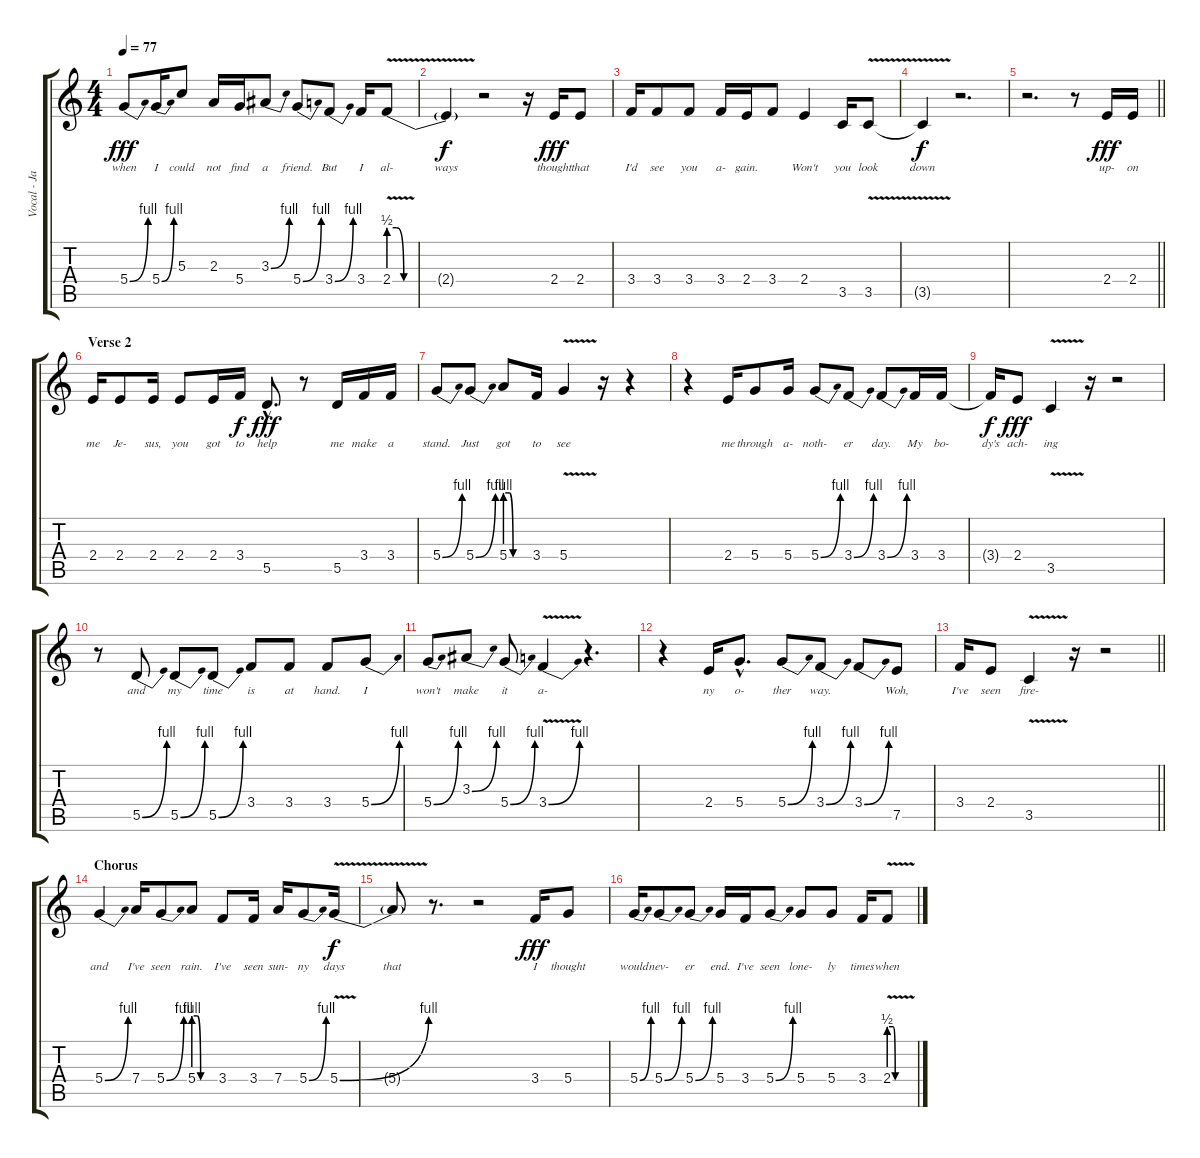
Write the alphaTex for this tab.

\track ("Vocal - James Taylor" "Vocal - Ja") {instrument electricguitarjazz}
\staff {score tabs}
\tuning (E4 B3 G3 D3 A2 E2) {hide}
\ts (4 4)
\tempo 77
\clef g2
\ks c
5.4{be (bend 0 0 60 4)}.8{lyrics (0 "when") lyrics (1 "") lyrics (2 "") lyrics (3 "") lyrics (4 "") dy fff} 5.4{be (bend 0 0 60 4)}.16{lyrics (0 "I") lyrics (1 "") lyrics (2 "") lyrics (3 "") lyrics (4 "")} 5.3.8{lyrics (0 "could") lyrics (1 "") lyrics (2 "") lyrics (3 "") lyrics (4 "")} 2.3.16{lyrics (0 "not") lyrics (1 "") lyrics (2 "") lyrics (3 "") lyrics (4 "")} 5.4.16{lyrics (0 "find") lyrics (1 "") lyrics (2 "") lyrics (3 "") lyrics (4 "")} 3.3{be (bend 0 0 60 4)}.8{lyrics (0 "a") lyrics (1 "") lyrics (2 "") lyrics (3 "") lyrics (4 "")} 5.4{be (bend 0 0 60 4)}.8{lyrics (0 "friend.") lyrics (1 "") lyrics (2 "") lyrics (3 "") lyrics (4 "")} 3.4{be (bend 0 0 60 4)}.8{lyrics (0 "But") lyrics (1 "") lyrics (2 "") lyrics (3 "") lyrics (4 "")} 3.4.16{lyrics (0 "I") lyrics (1 "") lyrics (2 "") lyrics (3 "") lyrics (4 "")} 2.4{be (custom 0 2 5 2 10 0 15 0 40 0 60 0) v}.8{lyrics (0 "al-") lyrics (1 "") lyrics (2 "") lyrics (3 "") lyrics (4 "")} |
2.4{t}.4{lyrics (0 "ways") lyrics (1 "") lyrics (2 "") lyrics (3 "") lyrics (4 "") dy f} r.2 r.16 2.4.16{lyrics (0 "thought") lyrics (1 "") lyrics (2 "") lyrics (3 "") lyrics (4 "") dy fff} 2.4.8{lyrics (0 "that") lyrics (1 "") lyrics (2 "") lyrics (3 "") lyrics (4 "")} |
3.4.16{lyrics (0 "I'd") lyrics (1 "") lyrics (2 "") lyrics (3 "") lyrics (4 "")} 3.4.8{lyrics (0 "see") lyrics (1 "") lyrics (2 "") lyrics (3 "") lyrics (4 "")} 3.4.8{lyrics (0 "you") lyrics (1 "") lyrics (2 "") lyrics (3 "") lyrics (4 "")} 3.4.16{lyrics (0 "a-") lyrics (1 "") lyrics (2 "") lyrics (3 "") lyrics (4 "")} 2.4.16{lyrics (0 "gain.") lyrics (1 "") lyrics (2 "") lyrics (3 "") lyrics (4 "")} 3.4.8{lyrics (0 "") lyrics (1 "") lyrics (2 "") lyrics (3 "") lyrics (4 "")} 2.4.4{lyrics (0 "Won't") lyrics (1 "") lyrics (2 "") lyrics (3 "") lyrics (4 "")} 3.5.16{lyrics (0 "you") lyrics (1 "") lyrics (2 "") lyrics (3 "") lyrics (4 "")} 3.5{v}.8{lyrics (0 "look") lyrics (1 "") lyrics (2 "") lyrics (3 "") lyrics (4 "")} |
3.5{t}.4{lyrics (0 "down") lyrics (1 "") lyrics (2 "") lyrics (3 "") lyrics (4 "") dy f} r.2{d} |
\barLineRight lightlight
r.2{d} r.8 2.4.16{lyrics (0 "up-") lyrics (1 "") lyrics (2 "") lyrics (3 "") lyrics (4 "") dy fff} 2.4.16{lyrics (0 "on") lyrics (1 "") lyrics (2 "") lyrics (3 "") lyrics (4 "")} |
\section ("" "Verse 2")
2.4.16{lyrics (0 "me") lyrics (1 "") lyrics (2 "") lyrics (3 "") lyrics (4 "")} 2.4.8{lyrics (0 "Je-") lyrics (1 "") lyrics (2 "") lyrics (3 "") lyrics (4 "")} 2.4.16{lyrics (0 "sus,") lyrics (1 "") lyrics (2 "") lyrics (3 "") lyrics (4 "")} 2.4.8{lyrics (0 "you") lyrics (1 "") lyrics (2 "") lyrics (3 "") lyrics (4 "")} 2.4.16{lyrics (0 "got") lyrics (1 "") lyrics (2 "") lyrics (3 "") lyrics (4 "")} 3.4.16{lyrics (0 "to") lyrics (1 "") lyrics (2 "") lyrics (3 "") lyrics (4 "") dy f} 5.5{hac}.8{d lyrics (0 "help") lyrics (1 "") lyrics (2 "") lyrics (3 "") lyrics (4 "") dy fff} r.8 5.5.16{lyrics (0 "me") lyrics (1 "") lyrics (2 "") lyrics (3 "") lyrics (4 "")} 3.4.16{lyrics (0 "make") lyrics (1 "") lyrics (2 "") lyrics (3 "") lyrics (4 "")} 3.4.16{lyrics (0 "a") lyrics (1 "") lyrics (2 "") lyrics (3 "") lyrics (4 "")} |
5.4{be (bend 0 0 60 4)}.8{lyrics (0 "stand.") lyrics (1 "") lyrics (2 "") lyrics (3 "") lyrics (4 "")} 5.4{be (bend 0 0 60 4)}.8{lyrics (0 "Just") lyrics (1 "") lyrics (2 "") lyrics (3 "") lyrics (4 "")} 5.4{be (custom 0 4 10 4 20 0 40 0 60 0)}.8{lyrics (0 "got") lyrics (1 "") lyrics (2 "") lyrics (3 "") lyrics (4 "")} 3.4.16{lyrics (0 "to") lyrics (1 "") lyrics (2 "") lyrics (3 "") lyrics (4 "")} 5.4{v}.4{lyrics (0 "see") lyrics (1 "") lyrics (2 "") lyrics (3 "") lyrics (4 "")} r.16 r.4 |
r.4 2.4.16{lyrics (0 "me") lyrics (1 "") lyrics (2 "") lyrics (3 "") lyrics (4 "")} 5.4.8{lyrics (0 "through") lyrics (1 "") lyrics (2 "") lyrics (3 "") lyrics (4 "")} 5.4.16{lyrics (0 "a-") lyrics (1 "") lyrics (2 "") lyrics (3 "") lyrics (4 "")} 5.4{be (bend 0 0 60 4)}.8{lyrics (0 "noth-") lyrics (1 "") lyrics (2 "") lyrics (3 "") lyrics (4 "")} 3.4{be (bend 0 0 60 4)}.8{lyrics (0 "er") lyrics (1 "") lyrics (2 "") lyrics (3 "") lyrics (4 "")} 3.4{be (bend 0 0 60 4)}.8{lyrics (0 "day.") lyrics (1 "") lyrics (2 "") lyrics (3 "") lyrics (4 "")} 3.4.16{lyrics (0 "My") lyrics (1 "") lyrics (2 "") lyrics (3 "") lyrics (4 "")} 3.4.16{lyrics (0 "bo-") lyrics (1 "") lyrics (2 "") lyrics (3 "") lyrics (4 "")} |
3.4{t}.16{lyrics (0 "dy's") lyrics (1 "") lyrics (2 "") lyrics (3 "") lyrics (4 "") dy f} 2.4.8{lyrics (0 "ach-") lyrics (1 "") lyrics (2 "") lyrics (3 "") lyrics (4 "") dy fff} 3.5{v}.4{lyrics (0 "ing") lyrics (1 "") lyrics (2 "") lyrics (3 "") lyrics (4 "")} r.16 r.2 |
r.8 5.5{be (bend 0 0 60 4)}.8{lyrics (0 "and") lyrics (1 "") lyrics (2 "") lyrics (3 "") lyrics (4 "")} 5.5{be (bend 0 0 60 4)}.8{lyrics (0 "my") lyrics (1 "") lyrics (2 "") lyrics (3 "") lyrics (4 "")} 5.5{be (bend 0 0 60 4)}.8{lyrics (0 "time") lyrics (1 "") lyrics (2 "") lyrics (3 "") lyrics (4 "")} 3.4.8{lyrics (0 "is") lyrics (1 "") lyrics (2 "") lyrics (3 "") lyrics (4 "")} 3.4.8{lyrics (0 "at") lyrics (1 "") lyrics (2 "") lyrics (3 "") lyrics (4 "")} 3.4.8{lyrics (0 "hand.") lyrics (1 "") lyrics (2 "") lyrics (3 "") lyrics (4 "")} 5.4{be (bend 0 0 60 4)}.8{lyrics (0 "I") lyrics (1 "") lyrics (2 "") lyrics (3 "") lyrics (4 "")} |
5.4{be (bend 0 0 60 4)}.8{lyrics (0 "won't") lyrics (1 "") lyrics (2 "") lyrics (3 "") lyrics (4 "")} 3.3{be (bend 0 0 60 4)}.8{lyrics (0 "make") lyrics (1 "") lyrics (2 "") lyrics (3 "") lyrics (4 "")} 5.4{be (bend 0 0 60 4)}.8{lyrics (0 "it") lyrics (1 "") lyrics (2 "") lyrics (3 "") lyrics (4 "")} 3.4{be (bend 0 0 60 4) v}.4{lyrics (0 "a-") lyrics (1 "") lyrics (2 "") lyrics (3 "") lyrics (4 "")} r.4{d} |
r.4 2.4.16{lyrics (0 "ny") lyrics (1 "") lyrics (2 "") lyrics (3 "") lyrics (4 "")} 5.4{hac}.8{d lyrics (0 "o-") lyrics (1 "") lyrics (2 "") lyrics (3 "") lyrics (4 "")} 5.4{be (bend 0 0 60 4)}.8{lyrics (0 "ther") lyrics (1 "") lyrics (2 "") lyrics (3 "") lyrics (4 "")} 3.4{be (bend 0 0 60 4)}.8{lyrics (0 "way.") lyrics (1 "") lyrics (2 "") lyrics (3 "") lyrics (4 "")} 3.4{be (bend 0 0 60 4)}.8{lyrics (0 "") lyrics (1 "") lyrics (2 "") lyrics (3 "") lyrics (4 "")} 7.5.8{lyrics (0 "Woh,") lyrics (1 "") lyrics (2 "") lyrics (3 "") lyrics (4 "")} |
\barLineRight lightlight
3.4.16{lyrics (0 "I've") lyrics (1 "") lyrics (2 "") lyrics (3 "") lyrics (4 "")} 2.4.8{lyrics (0 "seen") lyrics (1 "") lyrics (2 "") lyrics (3 "") lyrics (4 "")} 3.5{v}.4{lyrics (0 "fire-") lyrics (1 "") lyrics (2 "") lyrics (3 "") lyrics (4 "")} r.16 r.2 |
\section ("" "Chorus")
5.4{be (bend 0 0 60 4)}.4{lyrics (0 "and") lyrics (1 "") lyrics (2 "") lyrics (3 "") lyrics (4 "")} 7.4.16{lyrics (0 "I've") lyrics (1 "") lyrics (2 "") lyrics (3 "") lyrics (4 "")} 5.4{be (bend 0 0 60 4)}.8{lyrics (0 "seen") lyrics (1 "") lyrics (2 "") lyrics (3 "") lyrics (4 "")} 5.4{be (custom 0 4 10 4 20 0 40 0 60 0)}.8{lyrics (0 "rain.") lyrics (1 "") lyrics (2 "") lyrics (3 "") lyrics (4 "")} 3.4.8{lyrics (0 "I've") lyrics (1 "") lyrics (2 "") lyrics (3 "") lyrics (4 "")} 3.4.16{lyrics (0 "seen") lyrics (1 "") lyrics (2 "") lyrics (3 "") lyrics (4 "")} 7.4.16{lyrics (0 "sun-") lyrics (1 "") lyrics (2 "") lyrics (3 "") lyrics (4 "")} 5.4{be (bend 0 0 60 4)}.8{lyrics (0 "ny") lyrics (1 "") lyrics (2 "") lyrics (3 "") lyrics (4 "")} 5.4{be (bend 0 0 60 4) v}.16{lyrics (0 "days") lyrics (1 "") lyrics (2 "") lyrics (3 "") lyrics (4 "") dy f} |
5.4{t}.8{lyrics (0 "that") lyrics (1 "") lyrics (2 "") lyrics (3 "") lyrics (4 "")} r.8{d} r.2 3.4.16{lyrics (0 "I") lyrics (1 "") lyrics (2 "") lyrics (3 "") lyrics (4 "") dy fff} 5.4.8{lyrics (0 "thought") lyrics (1 "") lyrics (2 "") lyrics (3 "") lyrics (4 "")} |
5.4{be (bend 0 0 60 4)}.16{lyrics (0 "would") lyrics (1 "") lyrics (2 "") lyrics (3 "") lyrics (4 "")} 5.4{be (bend 0 0 60 4)}.8{lyrics (0 "nev-") lyrics (1 "") lyrics (2 "") lyrics (3 "") lyrics (4 "")} 5.4{be (bend 0 0 60 4)}.8{lyrics (0 "er") lyrics (1 "") lyrics (2 "") lyrics (3 "") lyrics (4 "")} 5.4.16{lyrics (0 "end.") lyrics (1 "") lyrics (2 "") lyrics (3 "") lyrics (4 "")} 3.4.16{lyrics (0 "I've") lyrics (1 "") lyrics (2 "") lyrics (3 "") lyrics (4 "")} 5.4{be (bend 0 0 60 4)}.8{lyrics (0 "seen") lyrics (1 "") lyrics (2 "") lyrics (3 "") lyrics (4 "")} 5.4.8{lyrics (0 "lone-") lyrics (1 "") lyrics (2 "") lyrics (3 "") lyrics (4 "")} 5.4.8{lyrics (0 "ly") lyrics (1 "") lyrics (2 "") lyrics (3 "") lyrics (4 "")} 3.4.16{lyrics (0 "times") lyrics (1 "") lyrics (2 "") lyrics (3 "") lyrics (4 "")} 2.4{be (custom 0 2 10 2 15 0 40 0 60 0) v}.8{lyrics (0 "when") lyrics (1 "") lyrics (2 "") lyrics (3 "") lyrics (4 "")}
